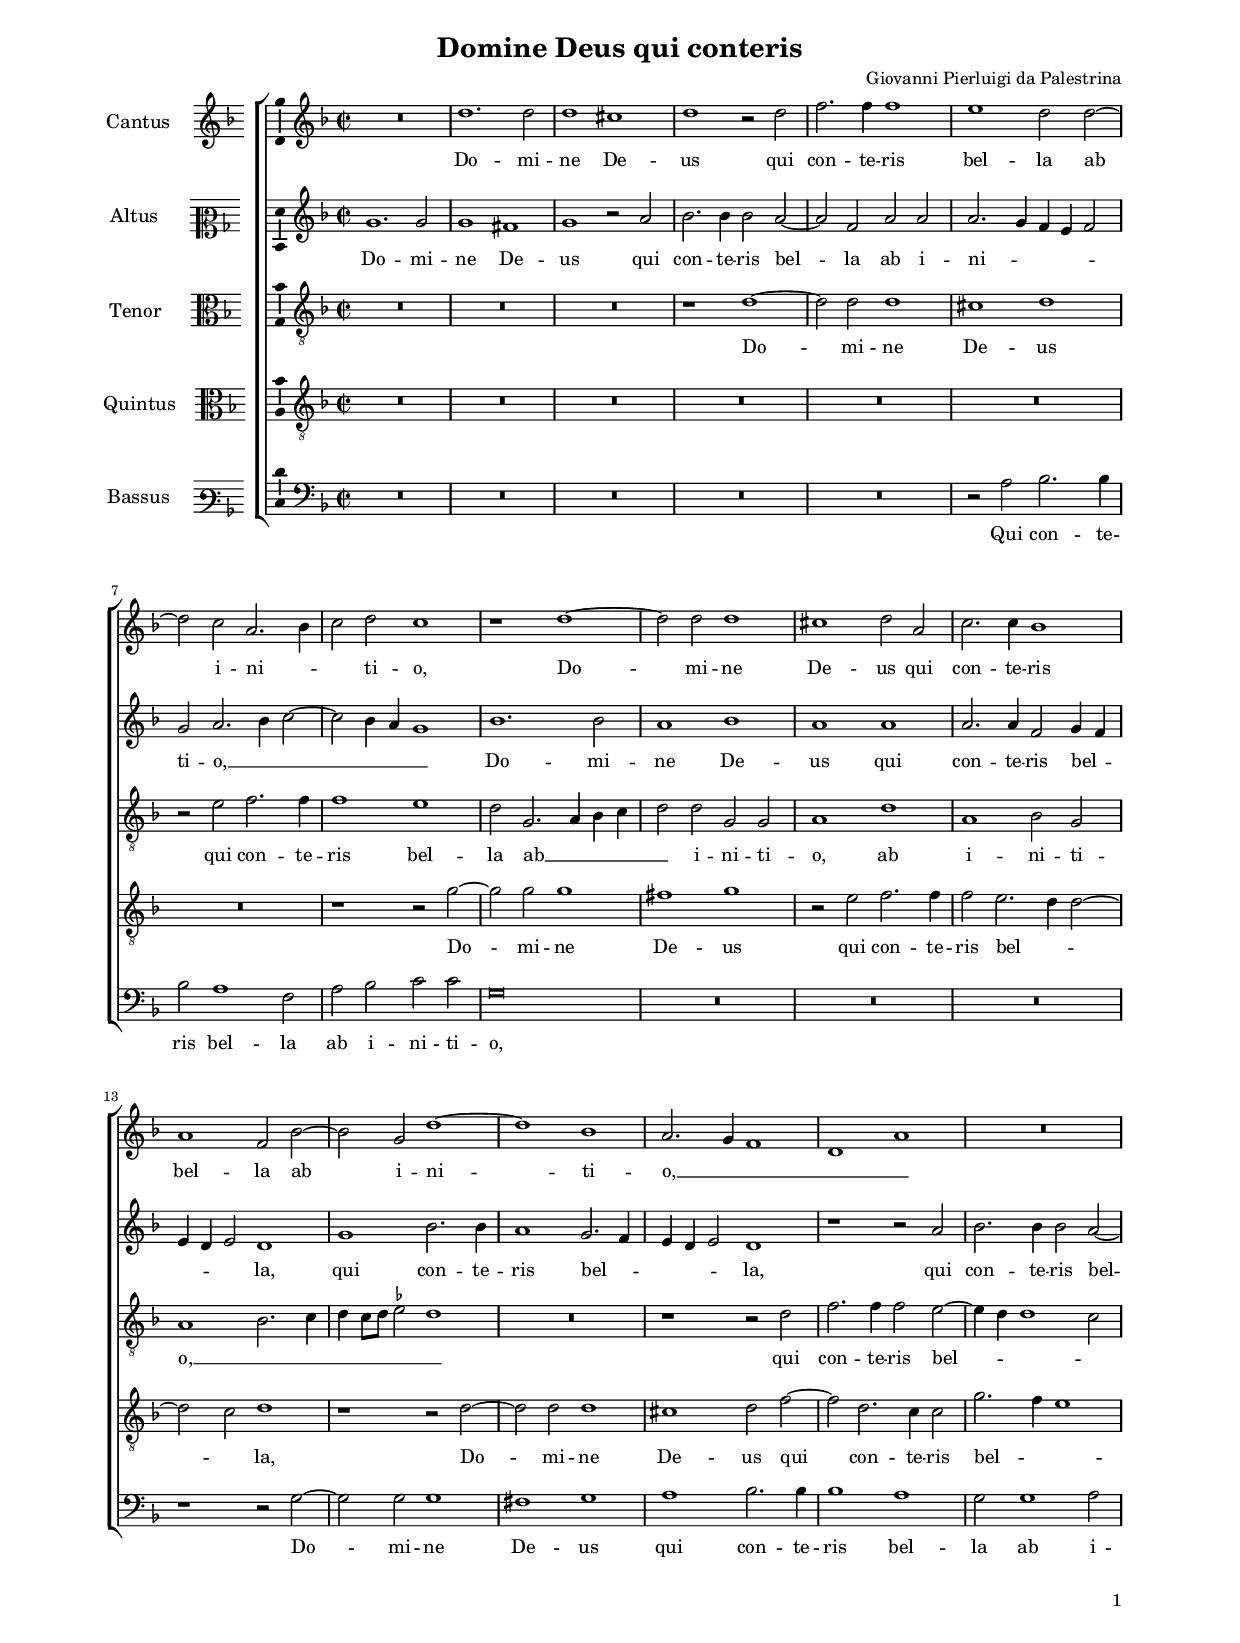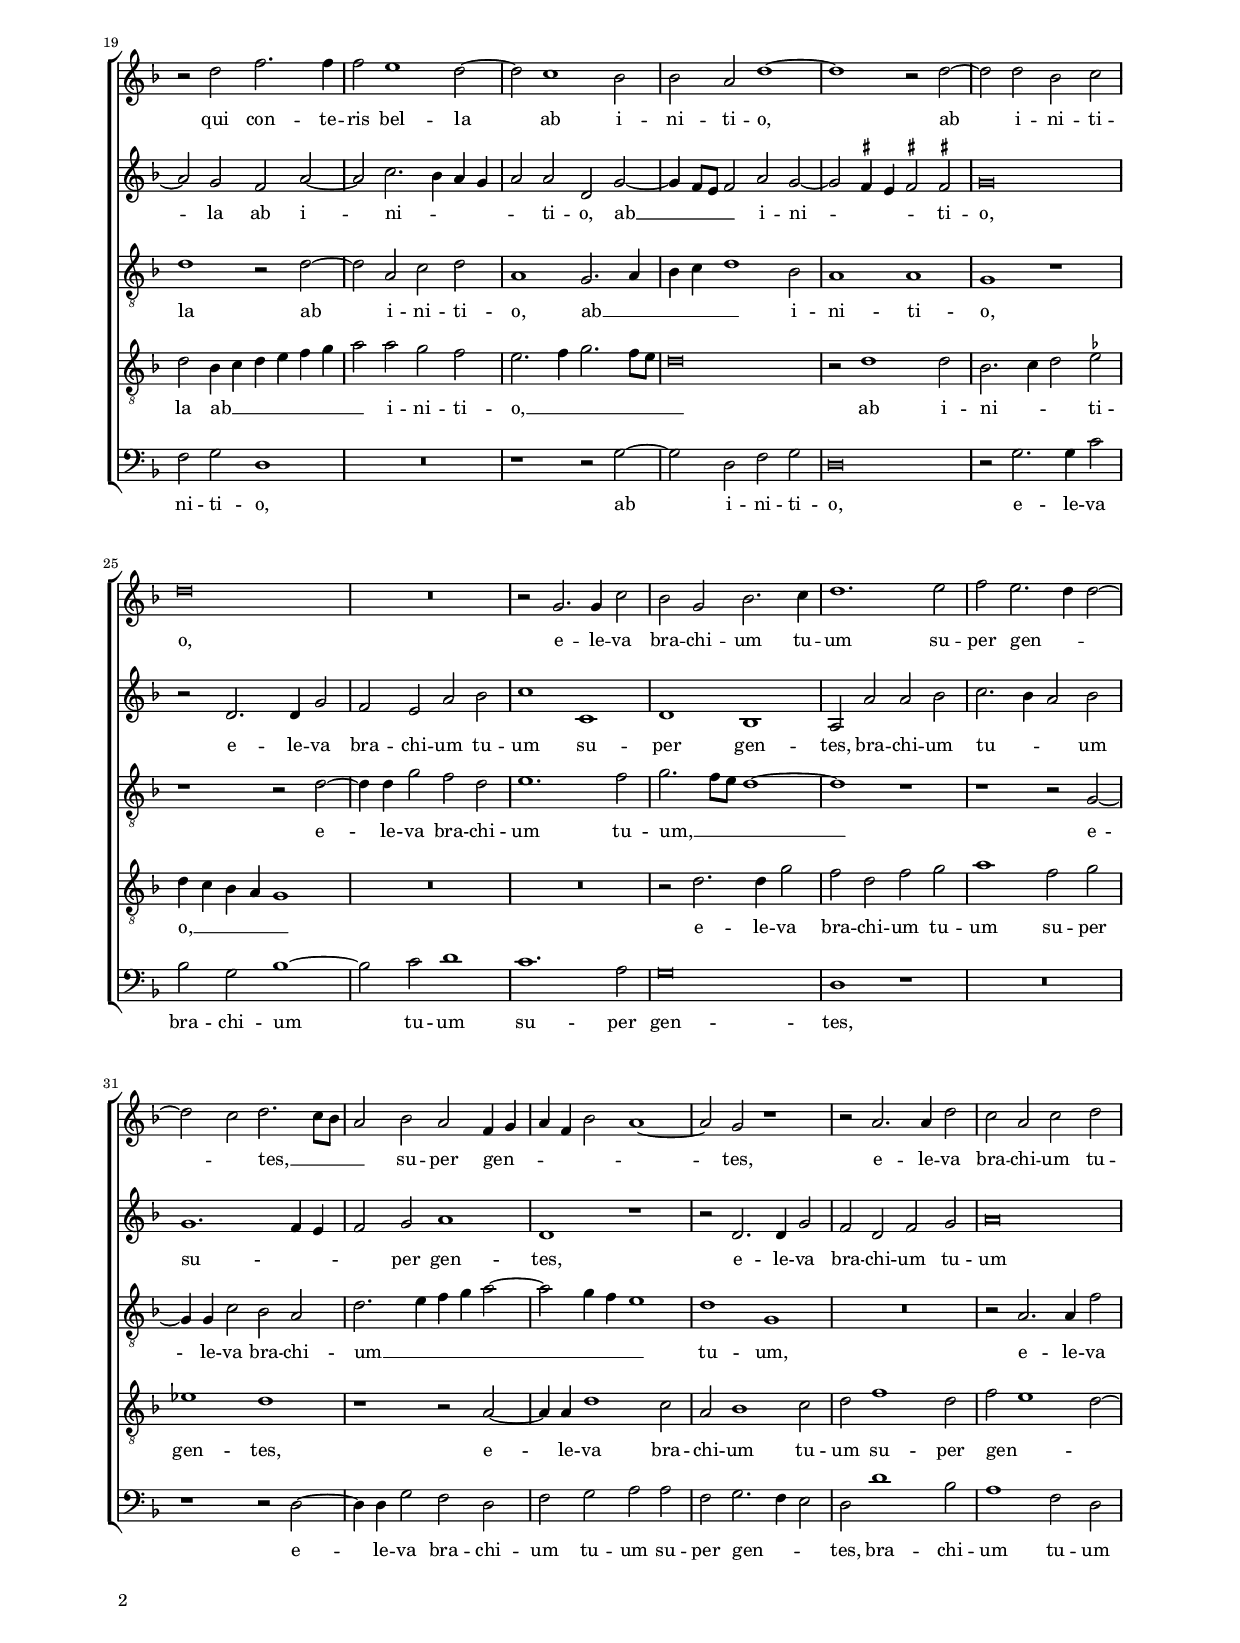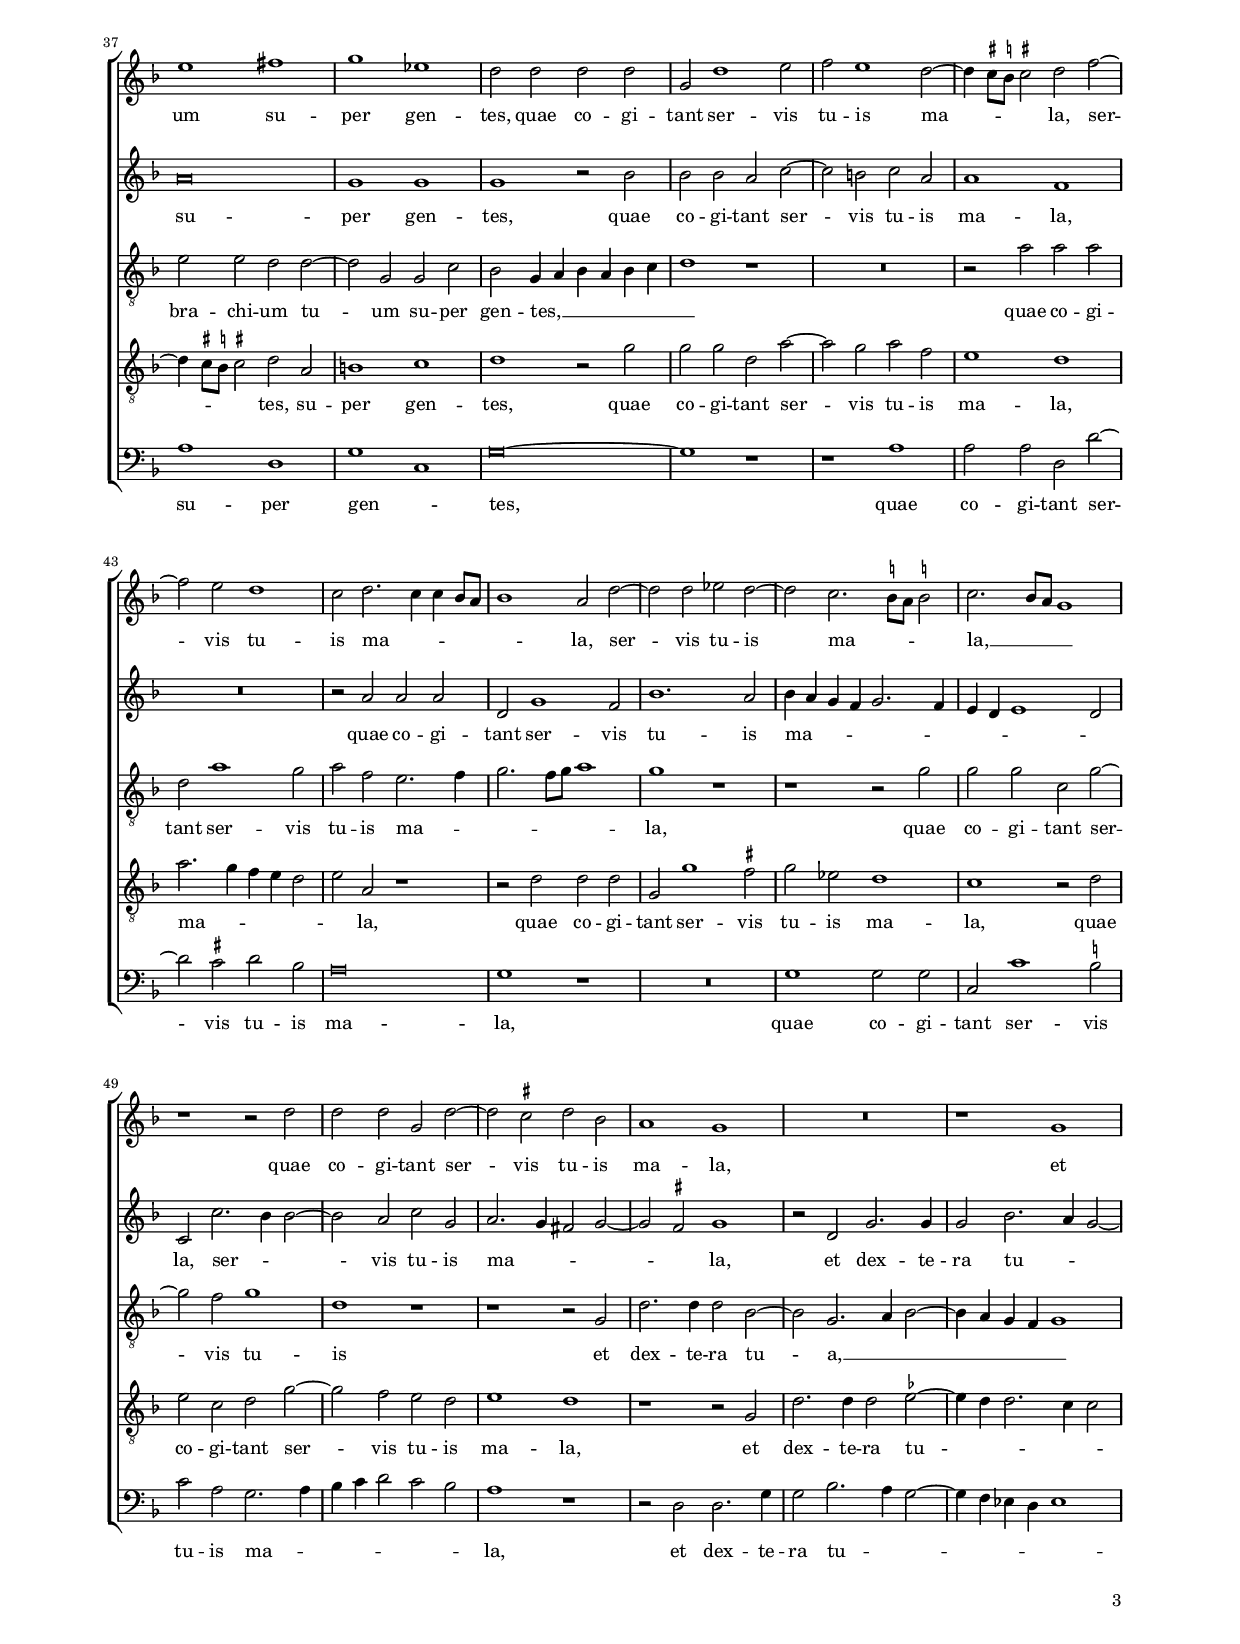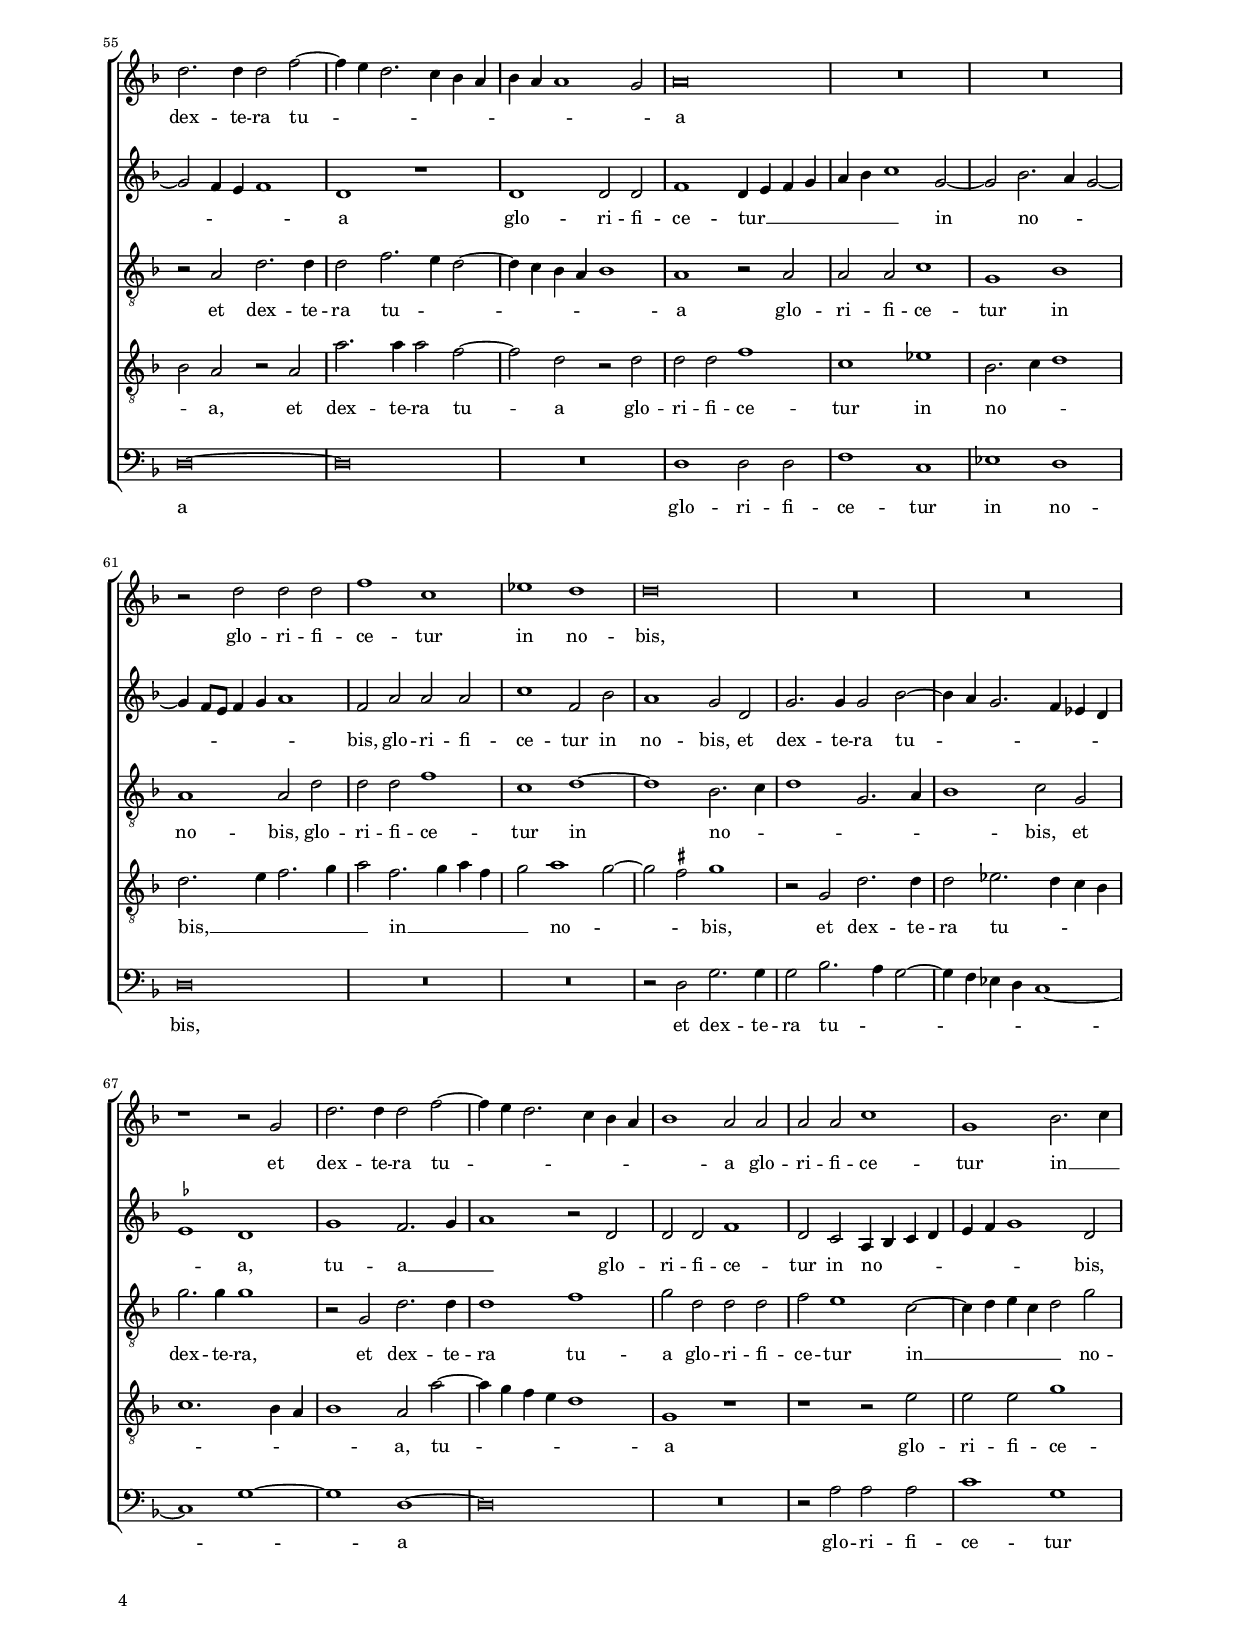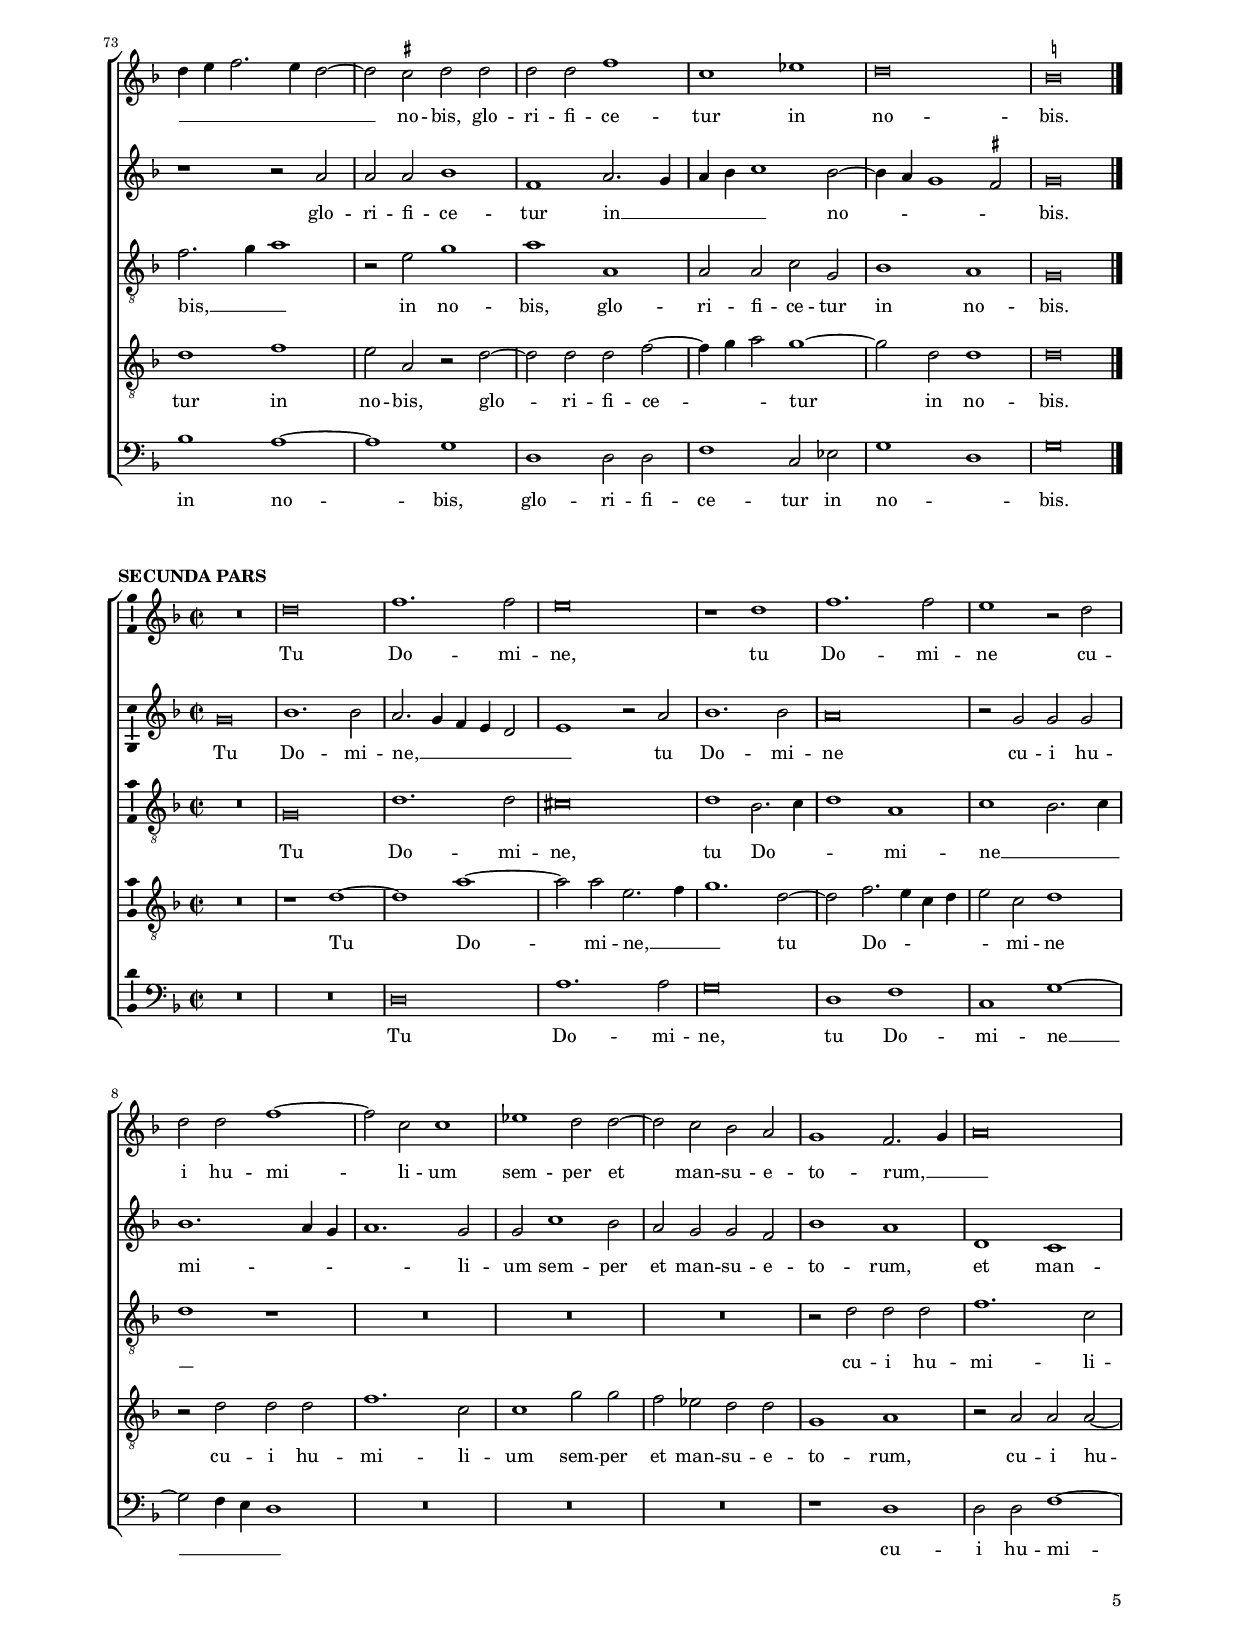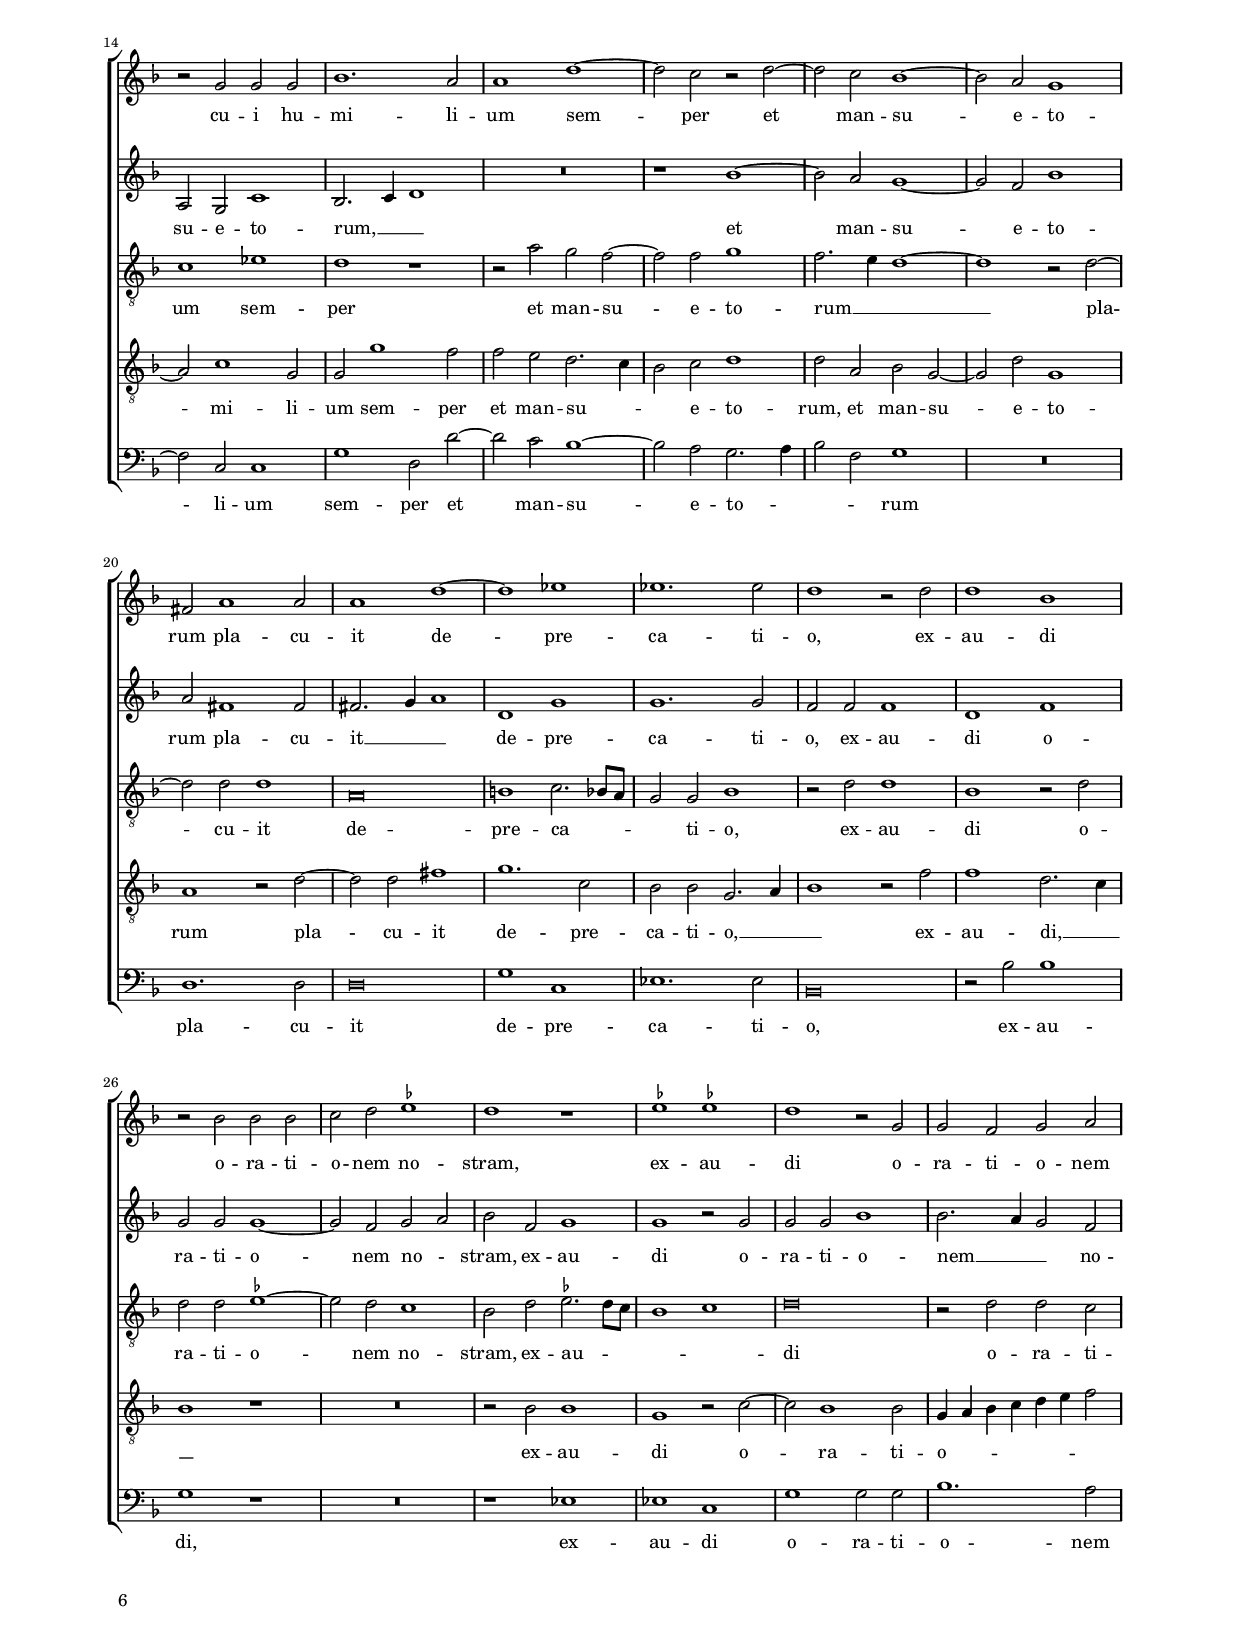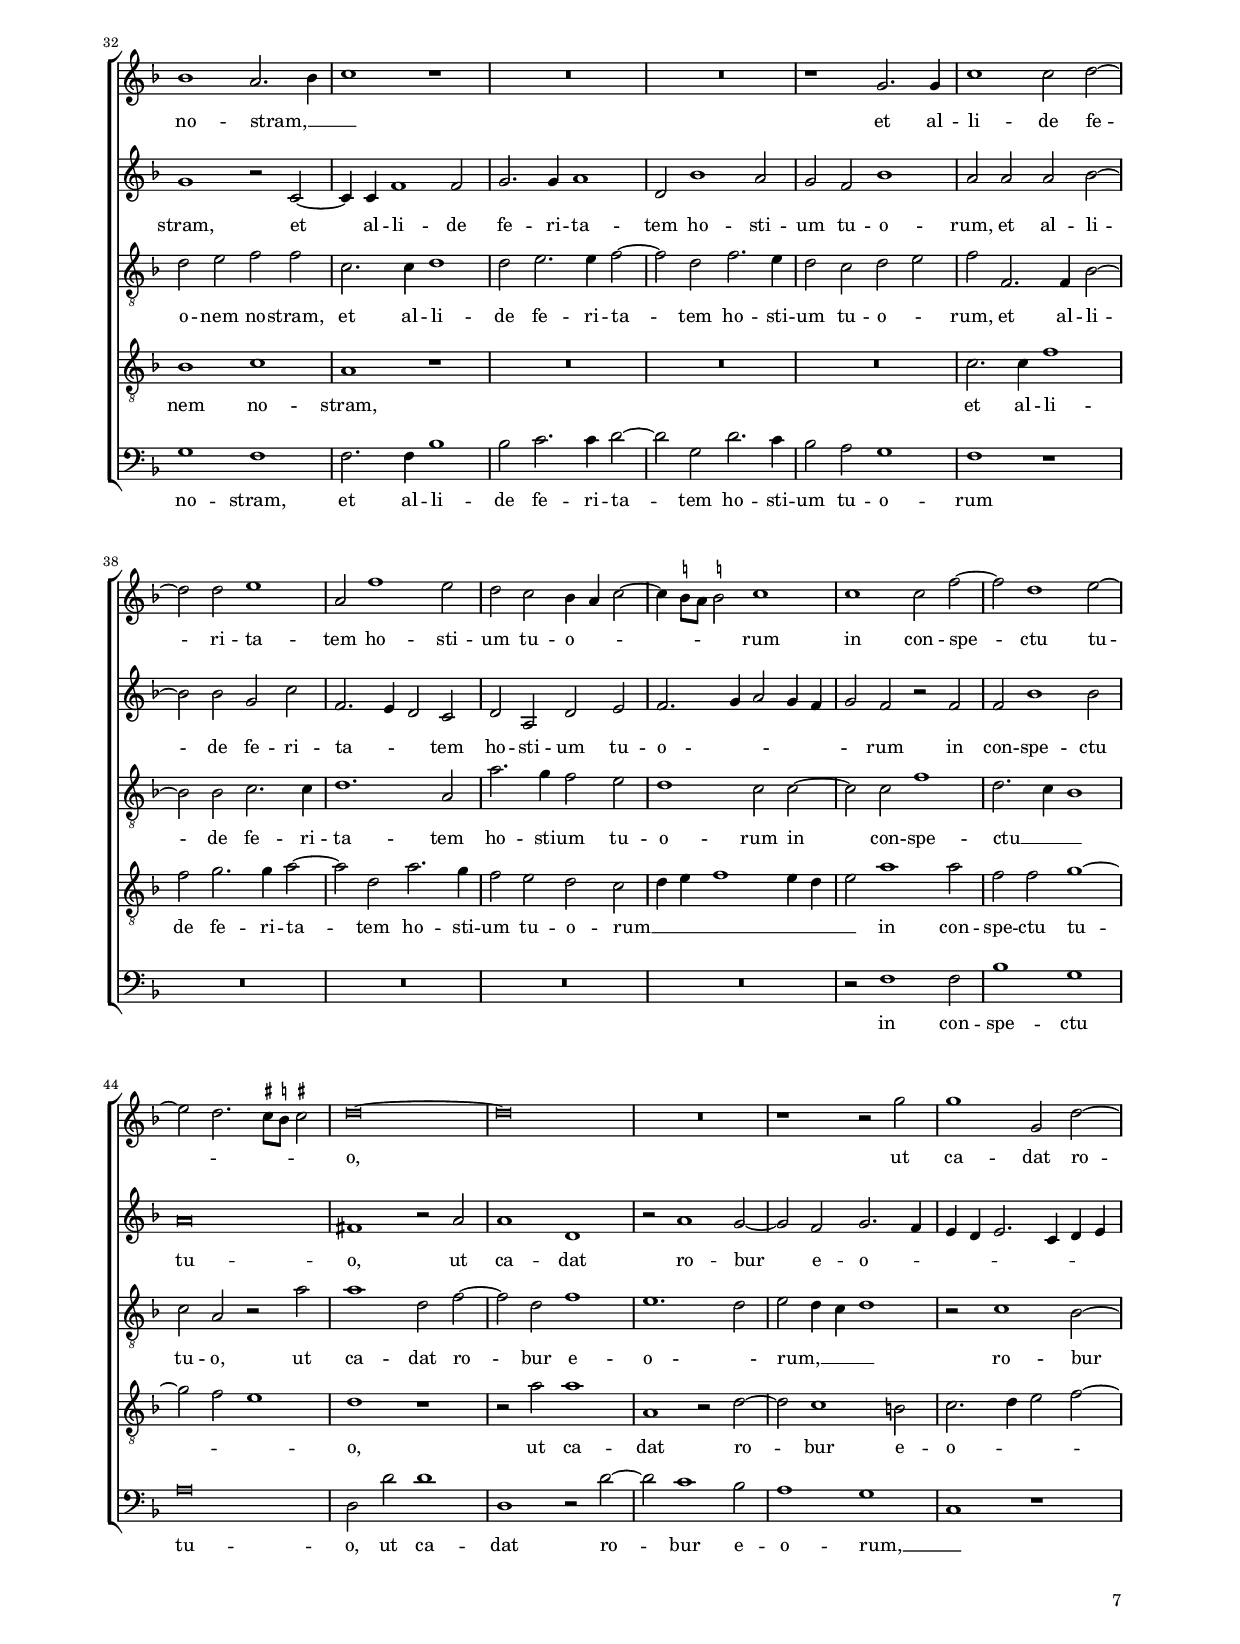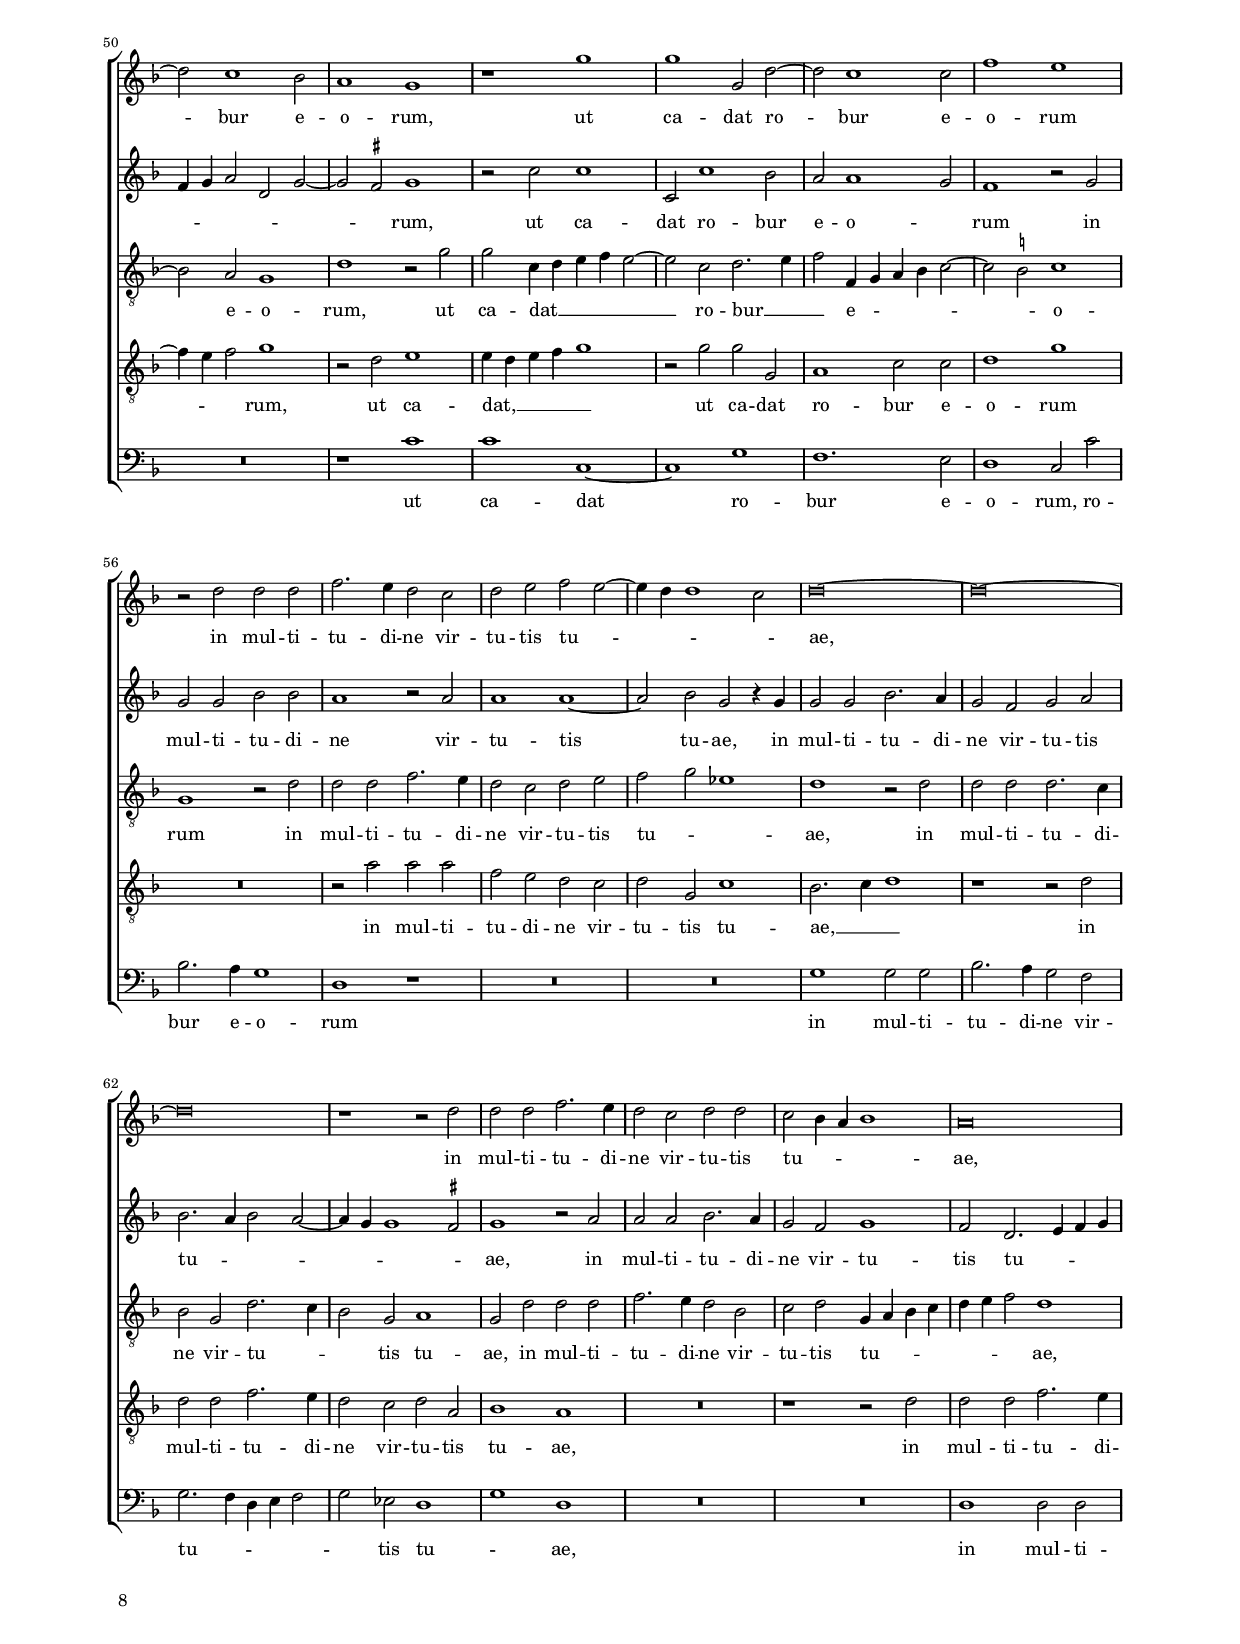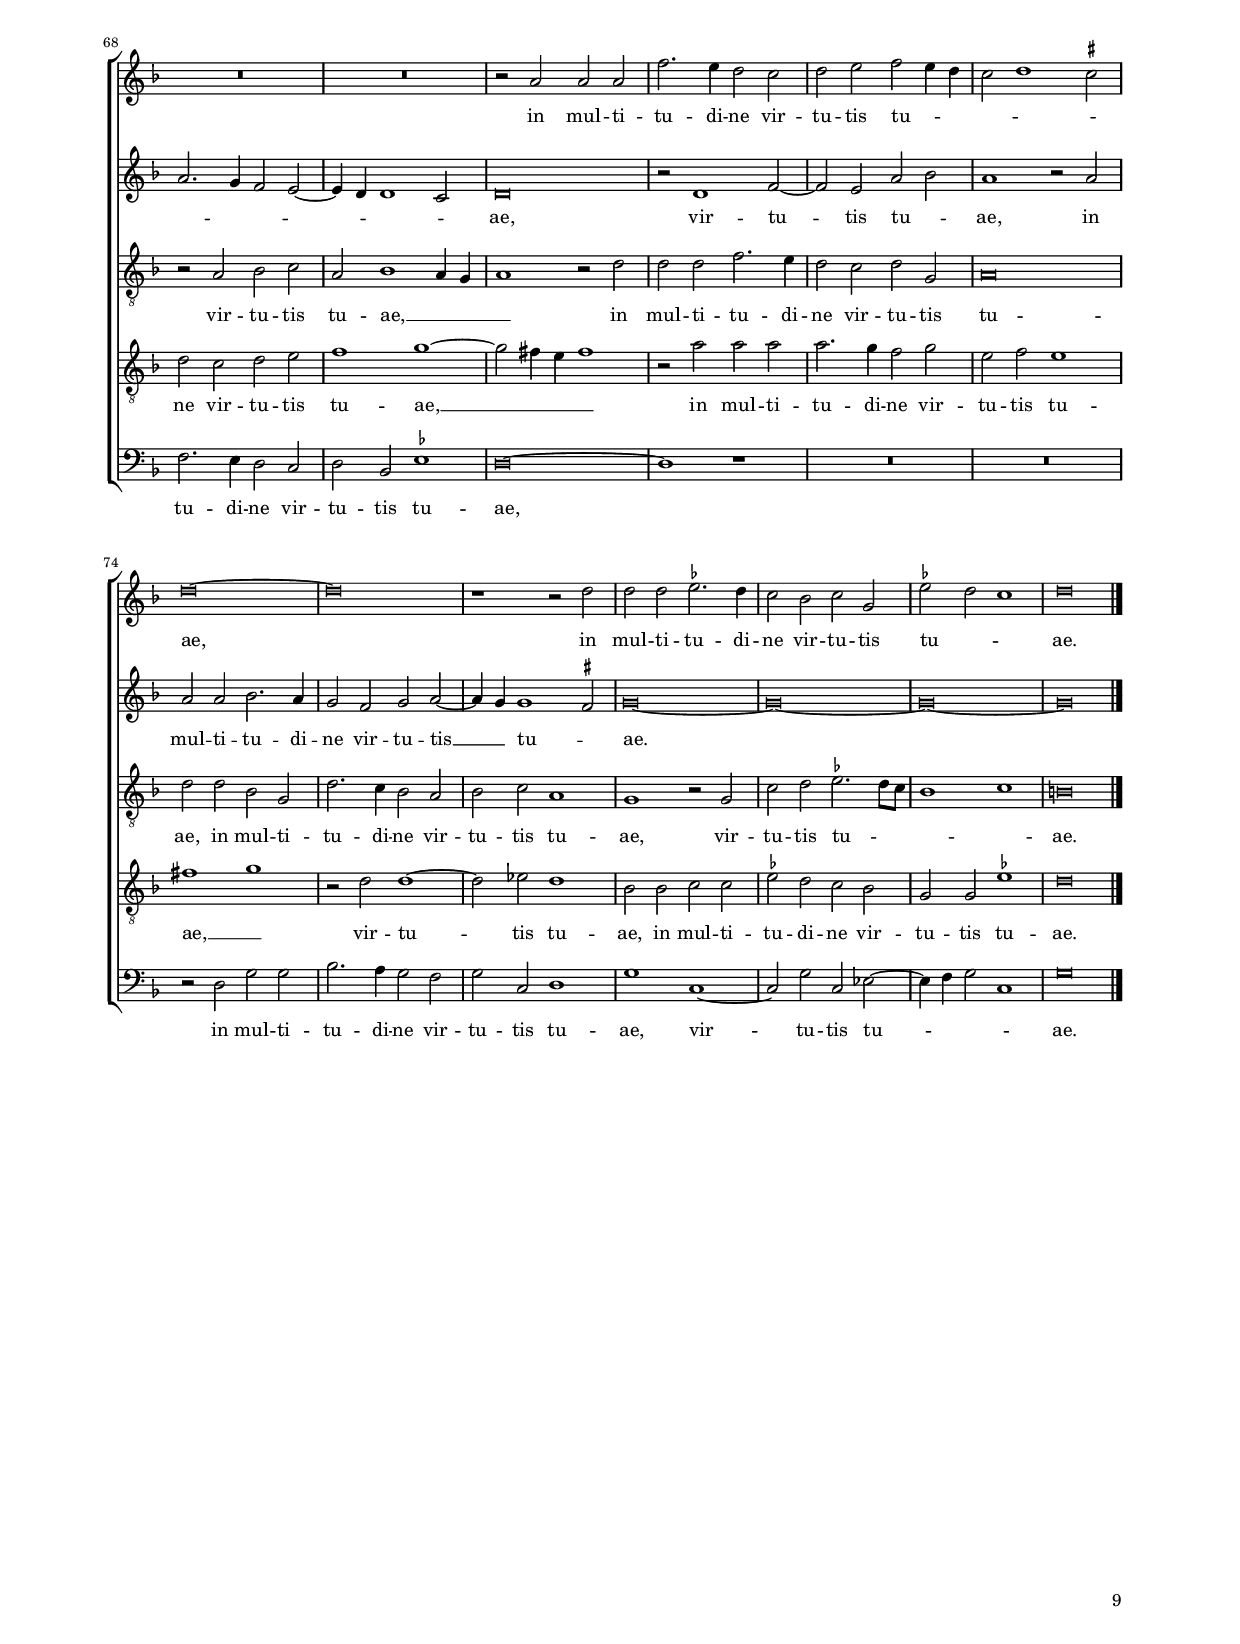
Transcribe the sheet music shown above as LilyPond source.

\header
{
  title="Domine Deus qui conteris"
  composer="Giovanni Pierluigi da Palestrina"
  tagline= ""
}

\version "2.20.0"
\language deutsch
#(set-global-staff-size 15)
% #(set-default-paper-size "letter")
#(ly:set-option 'point-and-click #f)

	
	ficta = { \once \set suggestAccidentals = ##t }
	
	forget = #(define-music-function (music) (ly:music?) #{
		\accidentalStyle forget
		$music
		\accidentalStyle default
		#})


\paper
	{
	top-margin = 1.8 \cm
	bottom-margin = 1.2 \cm
	left-margin = 2 \cm
	right-margin = 2 \cm
	ragged-bottom = ##f
	ragged-last-bottom = ##t
	print-page-number = ##f
	score-system-spacing = #'((basic-distance . 16) (minimum-distance . 14) (padding . 5) (strechability . 150))
	system-system-spacing = #'((basic-distance . 16) (minimum-distance . 14) (padding . 5) (strechability . 150))
    oddFooterMarkup=\markup   \fill-line { "" \fromproperty #'page:page-number-string }
    evenFooterMarkup=\markup  \fill-line { \fromproperty #'page:page-number-string "" }
    last-bottom-spacing = #'((basic-distance . 12) (minimum-distance . 7) (padding . 4))
%	systems-per-page = 3
%       page-count = 6
%	min-systems-per-page = 3
	}

global = {
	\key f \major
	\time 2/2 \set Score.measureLength = #(ly:make-moment 2/1)
        \skip 1*156 \bar "|."
	}
	

incipitcantus = \markup { \score {
	{
	\set Staff.instrumentName = \markup { \fontsize #1 "Cantus" }
	\key f \major
	\clef violin
	s4 \bar ""
	}
	\layout  {
	raggedright = ##t
	indent = 1.8 \cm
	line-width = 2.5 \cm
	\context { \Staff \remove Time_signature_engraver }
	\override Staff.Clef.Y-extent = #'(0 . 0)
	}} \hspace #1 }
      
      
incipitaltus = \markup { \score {
	{
	\set Staff.instrumentName = \markup { \fontsize #1 "Altus" }
	\key f \major
	\clef mezzosoprano
	s4 \bar ""
	}
	\layout  {
	raggedright = ##t
	indent = 1.8 \cm
	line-width = 2.5 \cm
	\context { \Staff \remove Time_signature_engraver }
	\override Staff.Clef.Y-extent = #'(0 . 0)
	}} \hspace #1 }


incipittenor = \markup { \score {
	{
	\set Staff.instrumentName = \markup { \fontsize #1 "Tenor" }
	\key f \major
	\clef alto
	s4 \bar ""
	}
	\layout  {
	raggedright = ##t
	indent = 1.8 \cm
	line-width = 2.5 \cm
	\context { \Staff \remove Time_signature_engraver }
	\override Staff.Clef.Y-extent = #'(0 . 0)
	}} \hspace #1 }
      
      
incipitquintus = \markup { \score {
	{
	\set Staff.instrumentName = \markup { \fontsize #1 "Quintus" }
	\key f \major
	\clef alto
	s4 \bar ""
	}
	\layout  {
	raggedright = ##t
	indent = 1.8 \cm
	line-width = 2.5 \cm
	\context { \Staff \remove Time_signature_engraver }
	\override Staff.Clef.Y-extent = #'(0 . 0)
	}} \hspace #1 }
      
      
incipitbassus = \markup { \score {
	{
	\set Staff.instrumentName = \markup { \fontsize #1 "Bassus" }
	\key f \major
	\clef varbaritone
	s4 \bar ""
	}
	\layout  {
	raggedright = ##t
	indent = 1.8 \cm
	line-width = 2.5 \cm
	\context { \Staff \remove Time_signature_engraver }
	\override Staff.Clef.Y-extent = #'(0 . 0)
	}} \hspace #1 }


cantus =  \relative c''
	{
	R\breve
	d1. d2
	d1 cis
	d1 r2 d
%5
	f2. f4 f1 |
	e1 d2 d~
	d2 c a2. b4
	c2 d c1
	r1 d~
%10
	d2 d d1 |
	cis1 d2 a
	c2. c4 b1
	a1 f2 b~
	b2 g d'1~
%15
	d1 b |
	a2. g4 f1
	d1 a'
	R\breve
	r2 d f2. f4
%20
	f2 e1 d2~ |
	d2 c1 b2
	b2 a d1~
	d1 r2 d~
	d2 d b c
%25
	d\breve |
	R\breve
	r2 g,2. g4 c2
	b2 g b2. c4
	d1. e2
%30
	f2 e2. d4 d2~ |
	d2 c d2. c8 b
	a2 b a f4 g
	a4 f b2 a1~
	a2 g r1
%35
	r2 a2. a4 d2 |
	c2 a c d \pageBreak
	e1 fis
	g1 es
	d2 d d d
%40
	g,2 d'1 e2 |
	f2 e1 d2~
	d4 \ficta cis8 \ficta h \ficta cis!2 d f~ \break \noPageBreak
	f2 e d1
	c2 d2. c4 c b8 a
%45
	b1 a2 d~ |
	d2 d es d~
	d2 c2. \stemDown \ficta h8 a \stemNeutral \ficta h!2
	c2. b8 a g1 \break \noPageBreak
	r1 r2 d'
%50
	d2 d g, d'~ |
	d2 \ficta cis d b
	a1 g
	R\breve
	r1 g \pageBreak
%55
	d'2. d4 d2 f~ |
	f4 e d2. c4 b a
	b4 a a1 g2
	a\breve
	R\breve
%60
	R\breve |
	r2 d d d
	f1 c
	es1 d
	d\breve
%65
	R\breve |
	R\breve
	r1 r2 g,
	d'2. d4 d2 f~
	f4 e d2. c4 b a
%70
	b1 a2 a |
	a2 a c1
	g1 b2. c4
	d4 e f2. e4 d2~
	d2 \ficta cis d d
%75
	d2 d f1 |
	c1 es
	d\breve
	\ficta h\breve |
	}


altus =  \relative c'
        {
	g'1. g2
	g1 fis
	g1 r2 a
	b2. b4 b2 a~
%5
	a2 f a a |
	a2. g4 f e f2
	g2 a2. b4 c2~
	c2 b4 a g1
	b1. b2
%10
	a1 b |
	a1 a
	a2. a4 f2 g4 f
	e4 d e2 d1
	g1 b2. b4
%15
	a1 g2. f4 |
	e4 d e2 d1
	r1 r2 a'
	b2. b4 b2 a~
	a2 g f a~
%20
	a2 c2. b4 a g |
	a2 a d, g~
	g4 f8 e f2 a g~
	g2 \ficta fis4 e \ficta fis!2 \ficta fis!2
	g\breve
%25
	r2 d2. d4 g2 |
	f2 e a b
	c1 c,
	d1 b
	a2 a' a b
%30
	c2. b4 a2 b |
	g1. f4 e
	f2 g a1
	d,1 r
	r2 d2. d4 g2
%35
	f2 d f g |
	a\breve
	a\breve
	g1 g
	g1 r2 b
%40
	b2 b a c~ |
	c2 h c a
	a1 f
	R\breve
	r2 a a a
%45
	d,2 g1 f2 |
	b1. a2
	b4 a g f g2. f4
	e4 d e1 d2
	c2 c'2. b4 b2~
%50
	b2 a c g |
	a2. g4 fis2 g~
	g2 \ficta fis g1
	r2 d g2. g4
	g2 b2. a4 g2~
%55
	g2 f4 e f1 |
	d1 r
	d1 d2 d
	f1 d4 e f g
	a4 b c1 g2~
%60
	g2 b2. a4 g2~ |
	g4 f8 e f4 g a1
	f2 a a a
	c1 f,2 b
	a1 g2 d
%65
	g2. g4 g2 b~ |
	b4 a g2. f4 es d 
	\ficta es1 d
	g1 f2. g4
	a1 r2 d,
%70
	d2 d f1 |
	d2 c a4 b c d
	e4 f g1 d2
	r1 r2 a'
	a2 a b1
%75
	f1 a2. g4 |
	a4 b c1 b2~
	b4 a g1 \ficta fis2
	g\breve |
	}


tenor =  \relative c'
	{
	R\breve
	R\breve
	R\breve
	r1 d~
%5
	d2 d d1 |
	cis1 d
	r2 e f2. f4
	f1 e
	d2 g,2. a4 b c
%10
	d2 d g, g |
	a1 d
	a1 b2 g
	a1 b2. c4
	d4 c8 d \ficta es2 d1
%15
	R\breve |
	r1 r2 d
	f2. f4 f2 e~
	e4 d d1 c2
	d1 r2 d~
%20
	d2 a c d |
	a1 g2. a4
	b4 c d1 b2
	a1 a
	g1 r
%25
	r1 r2 d'~ |
	d4 d g2 f d
	e1. f2
	g2. f8 e d1~
	d1 r
%30
	r1 r2 g,~ |
	g4 g c2 b a
	d2. e4 f g a2~
	a2 g4 f e1
	d1 g,
%35
	R\breve |
	r2 a2. a4 f'2
	e2 e d d~
	d2 g, g c
	b2 g4 a b a b c
%40
	d1 r |
	R\breve
	r2 a' a a
	d,2 a'1 g2
	a2 f e2. f4
%45
	g2. f8 g a1 |
	g1 r
	r1 r2 g
	g2 g c, g'~
	g2 f g1
%50
	d1 r |
	r1 r2 g,
	d'2. d4 d2 b~
	b2 g2. a4 b2~
	b4 a g f g1
%55
	r2 a d2. d4 |
	d2 f2. e4 d2~
	d4 c b a b1
	a1 r2 a
	a2 a c1
%60
	g1 b |
	a1 a2 d
	d2 d f1
	c1 d~
	d1 b2. c4
%65
	d1 g,2. a4 |
	b1 c2 g
	g'2. g4 g1
	r2 g, d'2. d4
	d1 f
%70
	g2 d d d |
	f2 e1 c2~
	c4 d e c d2 g
	f2. g4 a1
	r2 e g1
%75
	a1 a, |
	a2 a c g
	b1 a
	g\breve |
	}


quintus  =  \relative c'
	{
	R\breve
	R\breve
	R\breve
	R\breve
%5
	R\breve |
	R\breve
	R\breve
	r1 r2 g'~
	g2 g g1
%10
	fis1 g |
	r2 e f2. f4
	f2 e2. d4 d2~
	d2 c d1
	r1 r2 d~
%15
	d2 d d1 |
	cis1 d2 f~
	f2 d2. c4 c2
	g'2. f4 e1
	d2 b4 c d e f g
%20
	a2 a g f |
	e2. f4 g2. f8 e
	d\breve
	r2 d1 d2
	b2. c4 d2 \ficta es
%25
	d4 c b a g1 |
	R\breve
	R\breve
	r2 d'2. d4 g2
	f2 d f g
%30
	a1 f2 g |
	es1 d
	r1 r2 a~
	a4 a d1 c2
	a2 b1 c2
%35
	d2 f1 d2 |
	f2 e1 d2~
	d4 \stemDown \ficta cis8 \ficta h \stemNeutral \ficta cis!2 d a
	h1 c
	d1 r2 g
%40
	g2 g d a'~ |
	a2 g a f
	e1 d
	a'2. g4 f e d2
	e2 a, r1
%45
	r2 d d d |
	g,2 g'1 \ficta fis2
	g2 es d1
	c1 r2 d
	e2 c d g~
%50
	g2 f e d |
	e1 d
	r1 r2 g,
	d'2. d4 d2 \ficta es~
	\ficta es4 d d2. c4 c2
%55
	b2 a r a |
	a'2. a4 a2 f~
	f2 d r d
	d2 d f1
	c1 es
%60
	b2. c4 d1 |
	d2. e4 f2. g4
	a2 f2. g4 a f
	g2 a1 g2~
	g2 \ficta fis g1
%65
	r2 g, d'2. d4 |
	d2 es2. d4 c b
	c1. b4 a
	b1 a2 a'~
	a4 g f e d1
%70
	g,1 r |
	r1 r2 e'
	e2 e g1
	d1 f
	e2 a, r d~
%75
	d2 d d f~ |
	f4 g a2 g1~
	g2 d d1
	d\breve |
	}


bassus  =  \relative c
	{
	R\breve
	R\breve
	R\breve
	R\breve
%5
	R\breve |
	r2 a' b2. b4
	b2 a1 f2
	a2 b c c
	g\breve
%10
	R\breve |
	R\breve
	R\breve
	r1 r2 g~
	g2 g g1
%15
	fis1 g |
	a1 b2. b4
	b1 a
	g2 g1 a2
	f2 g d1
%20
	R\breve |
	r1 r2 g~
	g2 d f g
	d\breve
	r2 g2. g4 c2
%25
	b2 g b1~ |
	b2 c d1
	c1. a2
	g\breve
	d1 r
%30
	R\breve |
	r1 r2 d~
	d4 d g2 f d
	f2 g a a
	f2 g2. f4 e2
%35
	d2 d'1 b2 |
	a1 f2 d
	a'1 d,
	g1 c,
	g'\breve~
%40
	g1 r |
	r1 a
	a2 a d, d'~
	d2 \ficta cis d b
	a\breve
%45
	g1 r |
	R\breve
	g1 g2 g
	c,2 c'1 \ficta h2
	c2 a g2. a4
%50
	b4 c d2 c b |
	a1 r
	r2 d, d2. g4
	g2 b2. a4 g2~
	g4 f es d es1
%55
	d\breve~ |
	d\breve
	R\breve
	d1 d2 d
	f1 c
%60
	es1 d |
	d\breve
	R\breve
	R\breve
	r2 d g2. g4
%65
	g2 b2. a4 g2~ |
	g4 f es d c1~
	c1 g'~
	g1 d~
	d\breve
%70
	R\breve |
	r2 a' a a
	c1 g
	b1 a~
	a1 g
%75
	d1 d2 d |
	f1 c2 es
	g1 d
	g\breve |
	}


lyricscantus = \lyricmode {
	Do -- mi -- ne De -- us qui con -- te -- ris bel -- la ab i -- ni -- _ _ ti -- o,
        Do -- mi -- ne De -- us qui con -- te -- ris bel -- la ab i -- ni -- ti -- o, __ _ _ _ _
        qui con -- te -- ris bel -- la ab i -- ni -- ti -- o,
        ab i -- ni -- ti -- o,
        e -- le -- va bra -- chi -- um tu -- um su -- per gen -- _ _ _ tes, __ _ _ _
        su -- per gen -- _ _ _ _ _ tes,
        e -- le -- va bra -- chi -- um tu -- um su -- per gen -- tes,
        quae co -- gi -- tant ser -- vis tu -- is ma -- _ _ _ la,
        ser -- vis tu -- is ma -- _ _ _ _ _ la,
        ser -- vis tu -- is ma -- _ _ _ la, __ _ _ _
        quae co -- gi -- tant ser -- vis tu -- is ma -- la,
        et dex -- te -- ra tu -- _ _ _ _ _ _ _ _ _ a glo -- ri -- fi -- ce -- tur in no -- bis,
        et dex -- te -- ra tu -- _ _ _ _ _ _ a glo -- ri -- fi -- ce -- tur in __ _ _ _ _ _ _ no -- bis,
        glo -- ri -- fi -- ce -- tur in no -- bis.
	}


lyricsaltus = \lyricmode {
	Do -- mi -- ne De -- us qui con -- te -- ris bel -- la ab i -- ni -- _ _ _ _ ti -- o, __ _ _ _ _ _
        Do -- mi -- ne De -- us qui con -- te -- ris bel -- _ _ _ _ la,
        qui con -- te -- ris bel -- _ _ _ _ la,
        qui con -- te -- ris bel -- la ab i -- ni -- _ _ _ _ ti -- o,
        ab __ _ _ _ i -- ni -- _ _ _ ti -- o,
        e -- le -- va bra -- chi -- um tu -- um su -- per gen -- tes,
        bra -- chi -- um tu -- _ _ um su -- _ _ _ per gen -- tes,
        e -- le -- va bra -- chi -- um tu -- um su -- per gen -- tes,
        quae co -- gi -- tant ser -- vis tu -- is ma -- la,
        quae co -- gi -- tant ser -- vis tu -- is ma -- _ _ _ _ _ _ _ _ _ la,
        ser -- _ _ vis tu -- is ma -- _ _ _ _ la,
        et dex -- te -- ra tu -- _ _ _ _ _ a glo -- ri -- fi -- ce -- tur __ _ _ _ _ _ _ in no -- _ _ _ _ _ _ _ bis,
        glo -- ri -- fi -- ce -- tur in no -- bis,
        et dex -- te -- ra tu -- _ _ _ _ _ _ a,
        tu -- a __ _ _ 
        glo -- ri -- fi -- ce -- tur in no -- _ _ _ _ _ _ bis,
        glo -- ri -- fi -- ce -- tur in __ _ _ _ _ no -- _ _ _ bis.
	}


lyricstenor = \lyricmode {
	Do -- mi -- ne De -- us qui con -- te -- ris bel -- la ab __ _ _ _ _ i -- ni -- ti -- o,
        ab i -- ni -- ti -- o, __ _ _ _ _ _ _ _
        qui con -- te -- ris bel -- _ _ _ la ab i -- ni -- ti -- o,
        ab __ _ _ _ _ i -- ni -- ti -- o,
        e -- le -- va bra -- chi -- um tu -- um, __ _ _ _
        e -- le -- va bra -- chi -- um __ _ _ _ _ _ _ _ tu -- um,
        e -- le -- va bra -- chi -- um tu -- um su -- per gen -- tes, __ _ _ _ _ _ _
        quae co -- gi -- tant ser -- vis tu -- is ma -- _ _ _ _ _ la,
        quae co -- gi -- tant ser -- vis tu -- is
        et dex -- te -- ra tu -- a, __ _ _ _ _ _ _ 
        et dex -- te -- ra tu -- _ _ _ _ _ _ a glo -- ri -- fi -- ce -- tur in no -- bis,
        glo -- ri -- fi -- ce -- tur in no -- _ _ _ _ _ bis,
        et dex -- te -- ra,
        et dex -- te -- ra tu -- a
        glo -- ri -- fi -- ce -- tur in __ _ _ _ _ no -- bis, __ _ _
        in no -- bis,
        glo -- ri -- fi -- ce -- tur in no -- bis.
	}


lyricsquintus = \lyricmode {
	Do -- mi -- ne De -- us qui con -- te -- ris bel -- _ _ _ la,
        Do -- mi -- ne De -- us qui con -- te -- ris bel -- _ _ la ab __ _ _ _ _ _ _ i -- ni -- ti -- o, __ _ _ _ _ _
        ab i -- ni -- _ _ ti -- o, __ _ _ _ _
        e -- le -- va bra -- chi -- um tu -- um su -- per gen -- tes,
        e -- le -- va bra -- chi -- um tu -- um su -- per gen -- _ _ _ _ _ tes,
        su -- per gen -- tes,
        quae co -- gi -- tant ser -- vis tu -- is ma -- la,
        ma -- _ _ _ _ _ la,
        quae co -- gi -- tant ser -- vis tu -- is ma -- la,
        quae co -- gi -- tant ser -- vis tu -- is ma -- la,
        et dex -- te -- ra tu -- _ _ _ _ _ a,
        et dex -- te -- ra tu -- a
        glo -- ri -- fi -- ce -- tur in no -- _ _ bis, __ _ _ _ _ 
        in __ _ _ _ _ no -- _ _ bis,
        et dex -- te -- ra tu -- _ _ _ _ _ _ _ a,
        tu -- _ _ _ _ a
        glo -- ri -- fi -- ce -- tur in no -- bis,
        glo -- ri -- fi -- ce -- _ _ tur in no -- bis.
	}


lyricsbassus = \lyricmode {
	Qui con -- te -- ris bel -- la ab i -- ni -- ti -- o,
        Do -- mi -- ne De -- us qui con -- te -- ris bel -- la ab i -- ni -- ti -- o,
        ab i -- ni -- ti -- o,
        e -- le -- va bra -- chi -- um tu -- um su -- per gen -- tes,
        e -- le -- va bra -- chi -- um tu -- um su -- per gen -- _ _ tes,
        bra -- chi -- um tu -- um su -- per gen -- _ tes,
        quae co -- gi -- tant ser -- vis tu -- is ma -- la,
        quae co -- gi -- tant ser -- vis tu -- is ma -- _ _ _ _ _ _ la,
        et dex -- te -- ra tu -- _ _ _ _ _ _ a glo -- ri -- fi -- ce -- tur in no -- bis,
        et dex -- te -- ra tu -- _ _ _ _ _ _ _ a glo -- ri -- fi -- ce -- tur in no -- bis,
        glo -- ri -- fi -- ce -- tur in no -- _ bis.
	}


\score
{  
	\transpose c c {
	\new ChoirStaff \with { \override StaffGrouper.staff-staff-spacing.basic-distance = #12 }
	<<

	\new Staff << \global
	\new Voice="v1" {
		\set Staff.instrumentName=\incipitcantus
		\set Staff.midiInstrument = "reed organ"
		\clef violin
		\cantus }
	\new Lyrics \lyricsto "v1" {\lyricscantus }
	>>


	\new Staff << \global
	\new Voice="v2" {
		\set Staff.instrumentName=\incipitaltus
		\set Staff.midiInstrument = "reed organ"
                \clef violin % "G_8"
		\altus}
	\new Lyrics \lyricsto "v2" {\lyricsaltus }
	>>


	\new Staff << \global
	\new Voice="v3" {
		\set Staff.instrumentName=\incipittenor
		\set Staff.midiInstrument = "reed organ"
		\clef "G_8"
		\tenor }
	\new Lyrics \lyricsto "v3" {\lyricstenor }
	>>


	\new Staff << \global
	\new Voice="v5" {
		\set Staff.instrumentName=\incipitquintus
		\set Staff.midiInstrument = "reed organ"
		\clef "G_8"
		\quintus}
	\new Lyrics \lyricsto "v5" {\lyricsquintus }
	>>


	\new Staff << \global
	\new Voice="v4" {
		\set Staff.instrumentName=\incipitbassus
		\set Staff.midiInstrument = "reed organ"
		\clef bass
		\bassus }
	\new Lyrics \lyricsto "v4" {\lyricsbassus}
	>>

	>>
	} % transpose

	\layout
	{
	indent = 2.5 \cm
	\context { \Staff \override TimeSignature.break-visibility = #end-of-line-invisible }
	\context { \Lyrics \override VerticalAxisGroup.nonstaff-relatedstaff-spacing.padding = #1.4 }
    \context { \Staff \consists "Ambitus_engraver" }
	\context { \Score \override BarNumber.padding = #2 }
	\context { \Voice \override NoteHead.style = #'baroque }
	}


\midi
	{
    	\tempo 2 = 90
	}

}

%%%%%%%%%%%%%%%%%%%%  SECUNDA PARS %%%%%%%%%%%%%%%%%%%%


global = {
	\key f \major
	\time 2/2 \set Score.measureLength = #(ly:make-moment 2/1)
        \skip 1*160 \bar "|."
	}


cantus =  \relative c''
	{
        R\breve
	d\breve
	f1. f2
	e\breve
%5
	r1 d |
	f1. f2
	e1 r2 d
	d2 d f1~
	f2 c c1
%10
	es1 d2 d~ |
	d2 c b a
	g1 f2. g4
	a\breve
	r2 g g g
%15
	b1. a2 |
	a1 d~
	d2 c r d~
	d2 c b1~
	b2 a g1
%20
	fis2 a1 a2 |
	a1 d~
	d1 es
	es1. es2
	d1 r2 d
%25
	d1 b |
	r2 b b b
	c2 d \ficta es1
	d1 r
	\ficta es1 \ficta es!
%30
	d1 r2 g, |
	g2 f g a
	b1 a2. b4
	c1 r
	R\breve
%35
	R\breve |
	r1 g2. g4
	c1 c2 d~
	d2 d e1
	a,2 f'1 e2
%40
	d2 c b4 a c2~ |
	c4 \stemDown \ficta h8 a \stemNeutral \ficta h!2 c1
	c1 c2 f~
	f2 d1 e2~
	e2 d2. \ficta cis8 \ficta h \ficta cis!2
%45
	d\breve~ |
	d\breve
	R\breve
	r1 r2 g
	g1 g,2 d'2~
%50
	d2 c1 b2 |
	a1 g
	r1 g'
	g1 g,2 d'~
	d2 c1 c2
%55
	f1 e |
	r2 d d d
	f2. e4 d2 c
	d2 e f e~
	e4 d d1 c2
%60
	d\breve~ |
	d\breve~
	d\breve
	r1 r2 d
	d2 d f2. e4
%65
	d2 c d d |
	c2 b4 a b1
	a\breve
	R\breve
	R\breve
%70
	r2 a a a |
	f'2. e4 d2 c
	d2 e f e4 d
	c2 d1 \ficta cis2
	d\breve~
%75
	d\breve |
	r1 r2 d
	d2 d \ficta es2. d4
	c2 b c g
	\ficta es'2 d c1
%80
	d\breve |
	}


altus =  \relative c'
    {
	g'\breve
	b1. b2
	a2. g4 f e d2
	e1 r2 a
%5
	b1. b2 |
	a\breve
	r2 g g g
	b1. a4 g
	a1. g2
%10
	g2 c1 b2 |
	a2 g g f
	b1 a
	d,1 c
	a2 g c1
%15
	b2. c4 d1 |
	R\breve
	r1 b'~
	b2 a g1~
	g2 f b1
%20
	a2 fis1 fis2 |
	fis2. g4 a1
	d,1 g
	g1. g2
	f2 f f1
%25
	d1 f |
	g2 g g1~
	g2 f g a
	b2 f g1
	g1 r2 g
%30
	g2 g b1 |
	b2. a4 g2 f
	g1  r2 c,~
	c4 c f1 f2
	g2. g4 a1
%35
	d,2 b'1 a2 |
	g2 f b1
	a2 a a b~
	b2 b g c
	f,2. e4 d2 c
%40
	d2 a d e |
	f2. g4 a2 g4 f
	g2 f r f
	f2 b1 b2
	a\breve
%45
	fis1 r2 a |
	a1 d,
	r2 a'1 g2~
	g2 f g2. f4
	e4 d e2. c4 d e
%50
	f4 g a2 d, g~ |
	g2 \ficta fis g1
	r2 c c1
	c,2 c'1 b2
	a2 a1 g2
%55
	f1 r2 g |
	g2 g b b
	a1 r2 a
	a1 a~
	a2 b g r4 g
%60
	g2 g b2. a4 |
	g2 f g a
	b2. a4 b2 a~
	a4 g g1 \ficta fis2
	g1 r2 a
%65
	a2 a b2. a4 |
	g2 f g1
	f2 d2. e4 f g
	a2. g4 f2 e~
	e4 d d1 c2
%70
	d\breve |
	r2 d1 f2~
	f2 e a b
	a1 r2 a
	a2 a b2. a4
%75
	g2 f g a~ |
	a4 g g1 \ficta fis2
	g\breve~
        g\breve~
        g\breve~
%80
        g\breve |
	}


tenor =  \relative c'
	{
	R\breve
	g\breve
	d'1. d2
	cis\breve
%5
	d1 b2. c4 |
	d1 a
	c1 b2. c4
	d1 r
	R\breve
%10
	R\breve |
	R\breve
	r2 d d d
	f1. c2
	c1 es
%15
	d1 r |
	r2 a' g f~
	f2 f g1
	f2. e4 d1~
	d1 r2 d~
%20
	d2 d d1 |
	a\breve
	h1 c2. b8 a
	g2 g b1
	r2 d d1
%25
	b1 r2 d |
	d2 d \ficta es1~
	\ficta es2 d c1
	b2 d \ficta es2. d8 c
	b1 c
%30
	d\breve |
	r2 d d c
	d2 e f f
	c2. c4 d1
	d2 e2. e4 f2~
%35
	f2 d f2. e4 |
	d2 c d e
	f2 f,2. f4 b2~
	b2 b c2. c4
	d1. a2
%40
	a'2. g4 f2 e |
	d1 c2 c~
	c2 c f1
	d2. c4 b1
	c2 a r a'
%45
	a1 d,2 f~ |
	f2 d f1
	e1. d2
	e2 d4 c d1
	r2 c1 b2~
%50
	b2 a g1 |
	d'1 r2 g
	g2 c,4 d e f e2~
	e2 c d2. e4
	f2 f,4 g a b c2~
%55
	c2 \ficta h c1 |
	g1 r2 d'
	d2 d f2. e4
	d2 c d e
	f2 g es1
%60
	d1 r2 d |
	d2 d d2. c4
	b2 g d'2. c4
	b2 g a1
	g2 d' d d
%65
	f2. e4 d2 b |
	c2 d g,4 a b c
	d4 e f2 d1
	r2 a b c
	a2 b1 a4 g
%70
	a1 r2 d |
	d2 d f2. e4
	d2 c d g,
	a\breve
	d2 d b g
%75
	d'2. c4 b2 a |
	b2 c a1
	g1 r2 g
	c2 d \ficta es2. d8 c
	b1 c
%80
	h\breve |
	}


quintus  =  \relative c'
	{
	R\breve
	r1 d~
	d1 a'~
	a2 a e2. f4
%5
	g1. d2~ |
	d2 f2. e4 c d
	e2 c d1
	r2 d d d
	f1. c2
%10
	c1 g'2 g |
	f2 es d d
	g,1 a
	r2 a a a~
	a2 c1 g2
%15
	g2 g'1 f2 |
	f2 e d2. c4
	b2 c d1
	d2 a b g~
	g2 d' g,1
%20
	a1 r2 d~ |
	d2 d fis1
	g1. c,2
	b2 b g2. a4
	b1 r2 f'
%25
        f1 d2. c4 |	
	b1 r
	R\breve
	r2 b b1
	g1 r2 c~
%30
	c2 b1 b2 |
	g4 a b c d e f2
	b,1 c
	a1 r
	R\breve
%35
	R\breve |
	R\breve
	c2. c4 f1
	f2 g2. g4 a2~
	a2 d, a'2. g4
%40
	f2 e d c |
	d4 e f1 e4 d
	e2 a1 a2
	f2 f g1~
	g2 f e1
%45
	d1 r |
	r2 a' a1
	a,1 r2 d~
	d2 c1 h2
	c2. d4 e2 f~
%50
	f4 e f2 g1 |
	r2 d e1
	e4 d e f g1
	r2 g g g,
	a1 c2 c
%55
        d1 g |	
	R\breve
	r2 a a a
	f2 e d c
	d2 g, c1
%60
	b2. c4 d1 |
	r1 r2 d
	d2 d f2. e4
	d2 c d a
	b1 a
%65
	R\breve |
	r1 r2 d
	d2 d f2. e4
	d2 c d e
	f1 g~
%70
	g2 fis4 e fis1 |
	r2 a a a
	a2. g4 f2 g
	e2 f e1
	fis1 g
%75
	r2 d d1~ |
	d2 es d1
	b2 b c c
	\ficta es2 d c b
	g2 g \ficta es'1
%80
	d\breve |
	}


bassus  =  \relative c
	{
	R\breve
	R\breve
	d\breve
	a'1. a2
%5
	g\breve |
	d1 f
	c1 g'~
	g2 f4 e d1
	R\breve
%10
	R\breve |
	R\breve
	r1 d
	d2 d f1~
	f2 c c1
%15
	g'1 d2 d'~ |
	d2 c b1~
	b2 a g2. a4
	b2 f g1
	R\breve
%20
	d1. d2 |
	d\breve
	g1 c,
	es1. es2
	b\breve
%25
	r2 b' b1 |
	g1 r
	R\breve
	r1 es
	es1 c
%30
	g'1 g2 g |
	b1. a2
	g1 f
	f2. f4 b1
	b2 c2. c4 d2~
%35
	d2 g, d'2. c4 |
	b2 a g1
	f1 r
	R\breve
	R\breve
%40
	R\breve |
	R\breve
	r2 f1 f2
	b1 g
	a\breve
%45
	d,2 d' d1 |
	d,1 r2 d'~
	d2 c1 b2
	a1 g
	c,1 r
%50
	R\breve |
	r1 c'
	c1 c,~
	c1 g'
	f1. e2
%55
        d1 c2 c' |	
	b2. a4 g1
	d1 r
	R\breve
	R\breve
%60
	g1 g2 g |
	b2. a4 g2 f
	g2. f4 d e f2
	g2 es d1
	g1 d
%65
	R\breve |
	R\breve
	d1 d2 d
	f2. e4 d2 c
	d2 b \ficta es1
%70
	d\breve~ |
	d1 r
	R\breve
	R\breve
	r2 d g g
%75
	b2. a4 g2 f |
	g2 c, d1
	g1 c,~
	c2 g' c, es~
	es4 f g2 c,1
%80
	g'\breve |
	}


lyricscantus = \lyricmode {
	Tu Do -- mi -- ne,
        tu Do -- mi -- ne
        cu -- i hu -- mi -- li -- um sem -- per
        et man -- su -- e -- to -- rum, __ _ _
        cu -- i hu -- mi -- li -- um sem -- per
        et man -- su -- e -- to -- rum
        pla -- cu -- it de -- pre -- ca -- ti -- o,
        ex -- au -- di o -- ra -- ti -- o -- nem no -- stram,
        ex -- au -- di o -- ra -- ti -- o -- nem no -- stram, __ _ _
        et al -- li -- de fe -- ri -- ta -- tem ho -- sti -- um tu -- o -- _ _ _ _ _ rum
        in con -- spe -- ctu tu -- _ _ _ _ o,
        ut ca -- dat ro -- bur e -- o -- rum,
        ut ca -- dat ro -- bur e -- o -- rum
        in mul -- ti -- tu -- di -- ne vir -- tu -- tis tu -- _ _ _ _ ae,
        in mul -- ti -- tu -- di -- ne vir -- tu -- tis tu -- _ _ _ ae,
        in mul -- ti -- tu -- di -- ne vir -- tu -- tis tu -- _ _ _ _ _ ae,
        in mul -- ti -- tu -- di -- ne vir -- tu -- tis tu -- _ _ ae.
	}


lyricsaltus = \lyricmode {
	Tu Do -- mi -- ne, __ _ _ _ _ _ 
        tu Do -- mi -- ne
        cu -- i hu -- mi -- _ _ _ li -- um sem -- per
        et man -- su -- e -- to -- rum,
        et man -- su -- e -- to -- rum, __ _ _
        et man -- su -- e -- to -- rum
        pla -- cu -- it __ _ _ de -- pre -- ca -- ti -- o,
        ex -- au -- di o -- ra -- ti -- o -- nem no -- _ stram,
        ex -- au -- di o -- ra -- ti -- o -- nem __ _ _ no -- stram,
        et al -- li -- de fe -- ri -- ta -- tem ho -- sti -- um tu -- o -- rum,
        et al -- li -- de fe -- ri -- ta -- _ _ tem ho -- sti -- um tu -- o -- _ _ _ _ _ rum
        in con -- spe -- ctu tu -- o,
        ut ca -- dat ro -- bur e -- o -- _ _ _ _ _ _ _ _ _ _ _ _ _ rum,
        ut ca -- dat ro -- bur e -- o -- _ rum
        in mul -- ti -- tu -- di -- ne vir -- tu -- tis tu -- ae,
        in mul -- ti -- tu -- di -- ne vir -- tu -- tis tu -- _ _ _ _ _ _ ae,
        in mul -- ti -- tu -- di -- ne vir -- tu -- tis tu -- _ _ _ _ _ _ _ _ _ _ ae,
        vir -- tu -- tis tu -- _ ae,
        in mul -- ti -- tu -- di -- ne vir -- tu -- tis __ _ tu -- _ ae.
	}


lyricstenor = \lyricmode {
	Tu Do -- mi -- ne,
        tu Do -- _ _ mi -- ne __ _ _ _
        cu -- i hu -- mi -- li -- um sem -- per
        et man -- su -- e -- to -- rum __ _ _ 
        pla -- cu -- it de -- pre -- ca -- _ _ _ ti -- o,
        ex -- au -- di o -- ra -- ti -- o -- nem no -- stram,
        ex -- au -- _ _ _ _ di o -- ra -- ti -- o -- nem no -- stram,
        et al -- li -- de fe -- ri -- ta -- tem ho -- sti -- um tu -- o -- _ rum,
        et al -- li -- de fe -- ri -- ta -- tem ho -- sti -- um tu -- o -- rum
        in con -- spe -- ctu __ _ _ tu -- o,
        ut ca -- dat ro -- bur e -- o -- _ rum, __ _ _ _
        ro -- bur e -- o -- rum,
        ut ca -- dat __ _ _ _ _ ro -- bur __ _ _ e -- _ _ _ _ _ o -- rum
        in mul -- ti -- tu -- di -- ne vir -- tu -- tis tu -- _ _ ae,
        in mul -- ti -- tu -- di -- ne vir -- tu -- _ _ tis tu -- ae,
        in mul -- ti -- tu -- di -- ne vir -- tu -- tis tu -- _ _ _ _ _ _ ae,
        vir -- tu -- tis tu -- ae, __ _ _ _
        in mul -- ti -- tu -- di -- ne vir -- tu -- tis tu -- ae,
        in mul -- ti -- tu -- di -- ne vir -- tu -- tis tu -- ae,
        vir -- tu -- tis tu -- _ _ _ _ ae.
	}


lyricsquintus = \lyricmode {
	Tu Do -- mi -- ne, __ _ _
        tu Do -- _ _ _ _ mi -- ne
        cu -- i hu -- mi -- li -- um sem -- per
        et man -- su -- e -- to -- rum,
        cu -- i hu -- mi -- li -- um sem -- per
        et man -- su -- _ _ e -- to -- rum,
        et man -- su -- e -- to -- rum
        pla -- cu -- it de -- pre -- ca -- ti -- o, __ _ _
        ex -- au -- di, __ _ _ 
        ex -- au -- di o -- ra -- ti -- o -- _ _ _ _ _ _ nem no -- stram,
        et al -- li -- de fe -- ri -- ta -- tem ho -- sti -- um tu -- o -- rum __ _ _ _ _ _ _
        in con -- spe -- ctu tu -- _ _ o,
        ut ca -- dat ro -- bur e -- o -- _ _ _ _ _ rum,
        ut ca -- dat, __ _ _ _ _ 
        ut ca -- dat ro -- bur e -- o -- rum
        in mul -- ti -- tu -- di -- ne vir -- tu -- tis tu -- ae, __ _ _
        in mul -- ti -- tu -- di -- ne vir -- tu -- tis tu -- ae,
        in mul -- ti -- tu -- di -- ne vir -- tu -- tis tu -- ae, __ _ _ _
        in mul -- ti -- tu -- di -- ne vir -- tu -- tis tu -- ae, __ _
        vir -- tu -- tis tu -- ae,
        in mul -- ti -- tu -- di -- ne vir -- tu -- tis tu -- ae.
	}


lyricsbassus = \lyricmode {
	Tu Do -- mi -- ne,
        tu Do -- mi -- ne __ _ _ _
        cu -- i hu -- mi -- li -- um sem -- per
        et man -- su -- e -- to -- _ _ _ rum
        pla -- cu -- it de -- pre -- ca -- ti -- o,
        ex -- au -- di,
        ex -- au -- di o -- ra -- ti -- o -- nem no -- stram,
        et al -- li -- de fe -- ri -- ta -- tem ho -- sti -- um tu -- o -- rum
        in con -- spe -- ctu tu -- o,
        ut ca -- dat ro -- bur e -- o -- rum, __ _
        ut ca -- dat ro -- bur e -- o -- rum,
        ro -- bur e -- o -- rum
        in mul -- ti -- tu -- di -- ne vir -- tu -- _ _ _ _ _ tis tu -- _ ae,
        in mul -- ti -- tu -- di -- ne vir -- tu -- tis tu -- ae,
        in mul -- ti -- tu -- di -- ne vir -- tu -- tis tu -- ae,
        vir -- tu -- tis tu -- _ _ _ ae.
	}


\score
	{  
	\transpose c c {
	\new ChoirStaff \with { \override StaffGrouper.staff-staff-spacing.basic-distance = #12 }
	<<

	\new Staff <<\global
	\new Voice="v1" {
	  %\set Staff.instrumentName=Cantus
		\set Staff.midiInstrument = "reed organ"
		\clef violin
		\cantus }
	\new Lyrics \lyricsto "v1" {\lyricscantus }
	>>


	\new Staff << \global
	\new Voice="v2" {
	  %\set Staff.instrumentName=Altus
		\set Staff.midiInstrument = "reed organ"
		\clef violin % "G_8"
		\altus}
	\new Lyrics \lyricsto "v2" {\lyricsaltus }
	>>


	\new Staff <<\global
	\new Voice="v3" {
	  %\set Staff.instrumentName=Tenor
		\set Staff.midiInstrument = "reed organ"
		\clef "G_8"
		\tenor }
	\new Lyrics \lyricsto "v3" {\lyricstenor }
	>>


	\new Staff << \global
	\new Voice="v5" {
	  %\set Staff.instrumentName=Quintus
		\set Staff.midiInstrument = "reed organ"
		\clef "G_8"
		\quintus}
	\new Lyrics \lyricsto "v5" {\lyricsquintus }
	>>


	\new Staff <<\global
	\new Voice="v4" {
	  %\set Staff.instrumentName=Bassus
		\set Staff.midiInstrument = "reed organ"
		\clef bass
		\bassus }
	\new Lyrics \lyricsto "v4" {\lyricsbassus}
	>>
	
	>>
	} % transpose

	\layout
	{
	indent = 0 \cm
	\context { \Staff \override TimeSignature.break-visibility = #end-of-line-invisible }
	\context { \Lyrics \override VerticalAxisGroup.nonstaff-relatedstaff-spacing.padding = #1.4 }
    \context { \Staff \consists "Ambitus_engraver" }
	\context { \Score \override BarNumber.padding = #2 }
	\context { \Voice \override NoteHead.style = #'baroque }
	}

        \header { piece = \markup { \bold "SECUNDA PARS"} }

\midi
	{
    	\tempo 2 = 90
	}
	
}

% EOF
